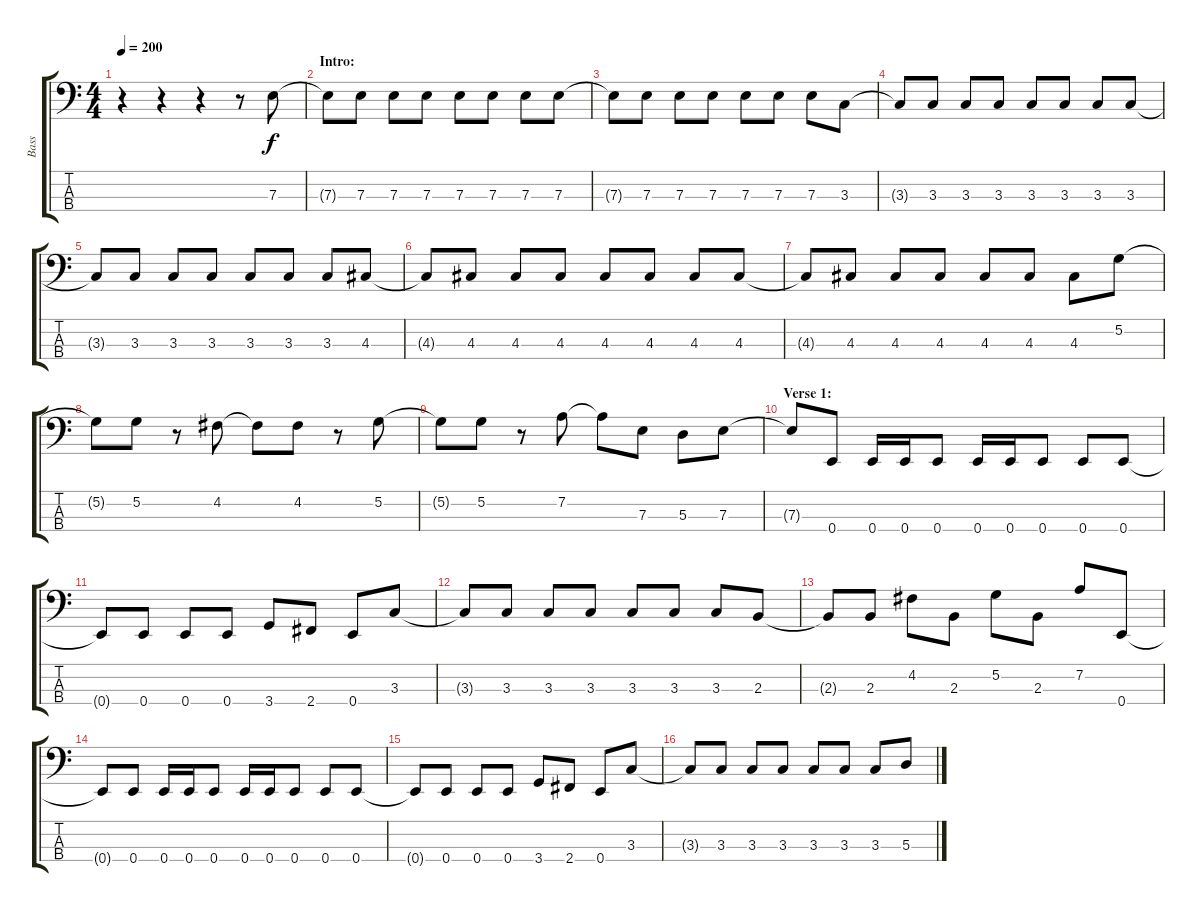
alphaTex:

\track ("Bass" "Bass") {instrument slapbass2}
\staff {score tabs}
\tuning (G2 D2 A1 E1) {hide}
\ts (4 4)
\tempo 200
\clef f4
\ks c
r.4{dy f instrument slapbass2} r.4 r.4 r.8 7.3.8 |
\section ("" "Intro:")
7.3{t}.8 7.3.8 7.3.8 7.3.8 7.3.8 7.3.8 7.3.8 7.3.8 |
7.3{t}.8 7.3.8 7.3.8 7.3.8 7.3.8 7.3.8 7.3.8 3.3.8 |
3.3{t}.8 3.3.8 3.3.8 3.3.8 3.3.8 3.3.8 3.3.8 3.3.8 |
3.3{t}.8 3.3.8 3.3.8 3.3.8 3.3.8 3.3.8 3.3.8 4.3.8 |
4.3{t}.8 4.3.8 4.3.8 4.3.8 4.3.8 4.3.8 4.3.8 4.3.8 |
4.3{t}.8 4.3.8 4.3.8 4.3.8 4.3.8 4.3.8 4.3.8 5.2.8 |
5.2{t}.8 5.2.8 r.8 4.2.8 4.2{t}.8 4.2.8 r.8 5.2.8 |
5.2{t}.8 5.2.8 r.8 7.2.8 7.2{t}.8 7.3.8 5.3.8 7.3.8 |
\section ("" "Verse 1:")
7.3{t}.8 0.4.8 0.4.16 0.4.16 0.4.8 0.4.16 0.4.16 0.4.8 0.4.8 0.4.8 |
0.4{t}.8 0.4.8 0.4.8 0.4.8 3.4.8 2.4.8 0.4.8 3.3.8 |
3.3{t}.8 3.3.8 3.3.8 3.3.8 3.3.8 3.3.8 3.3.8 2.3.8 |
2.3{t}.8 2.3.8 4.2.8 2.3.8 5.2.8 2.3.8 7.2.8 0.4.8 |
0.4{t}.8 0.4.8 0.4.16 0.4.16 0.4.8 0.4.16 0.4.16 0.4.8 0.4.8 0.4.8 |
0.4{t}.8 0.4.8 0.4.8 0.4.8 3.4.8 2.4.8 0.4.8 3.3.8 |
3.3{t}.8 3.3.8 3.3.8 3.3.8 3.3.8 3.3.8 3.3.8 5.3.8
